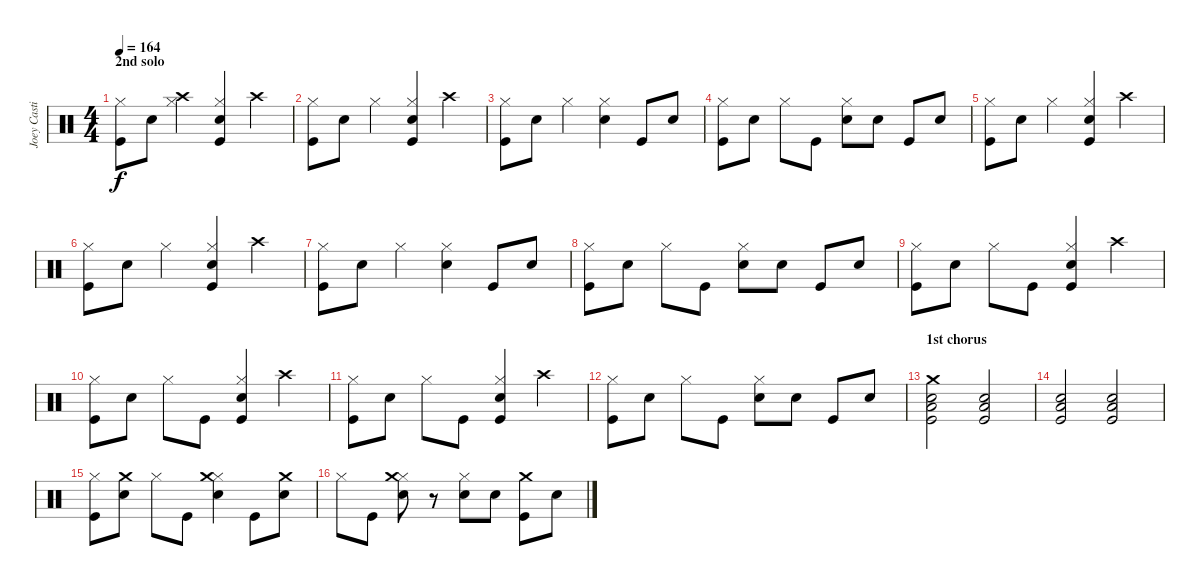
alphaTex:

\track ("Joey Castillo - drums" "Joey Casti") {instrument percussion}
\staff {score}
\articulation defaults
\ts (4 4)
\section ("" "2nd solo")
\tempo 164
\clef neutral
\ks c
("Kick (hit)" "Hi-Hat (closed)").8{dy f} "Electric Snare (hit)".8 ("Crash high (hit)" "Hi-Hat (closed)").4 ("Electric Snare (hit)" "Kick (hit)" "Hi-Hat (closed)").4 "Crash high (hit)".4 |
("Kick (hit)" "Hi-Hat (closed)").8 "Electric Snare (hit)".8 "Hi-Hat (closed)".4 ("Electric Snare (hit)" "Kick (hit)" "Hi-Hat (closed)").4 "Crash high (hit)".4 |
("Kick (hit)" "Hi-Hat (closed)").8 "Electric Snare (hit)".8 "Hi-Hat (closed)".4 ("Electric Snare (hit)" "Hi-Hat (closed)").4 "Kick (hit)".8 "Electric Snare (hit)".8 |
("Kick (hit)" "Hi-Hat (closed)").8 "Electric Snare (hit)".8 "Hi-Hat (closed)".8 "Kick (hit)".8 ("Electric Snare (hit)" "Hi-Hat (closed)").8 "Electric Snare (hit)".8 "Kick (hit)".8 "Electric Snare (hit)".8 |
("Kick (hit)" "Hi-Hat (closed)").8 "Electric Snare (hit)".8 "Hi-Hat (closed)".4 ("Electric Snare (hit)" "Kick (hit)" "Hi-Hat (closed)").4 "Crash high (hit)".4 |
("Kick (hit)" "Hi-Hat (closed)").8 "Electric Snare (hit)".8 "Hi-Hat (closed)".4 ("Electric Snare (hit)" "Kick (hit)" "Hi-Hat (closed)").4 "Crash high (hit)".4 |
("Kick (hit)" "Hi-Hat (closed)").8 "Electric Snare (hit)".8 "Hi-Hat (closed)".4 ("Electric Snare (hit)" "Hi-Hat (closed)").4 "Kick (hit)".8 "Electric Snare (hit)".8 |
("Kick (hit)" "Hi-Hat (closed)").8 "Electric Snare (hit)".8 "Hi-Hat (closed)".8 "Kick (hit)".8 ("Electric Snare (hit)" "Hi-Hat (closed)").8 "Electric Snare (hit)".8 "Kick (hit)".8 "Electric Snare (hit)".8 |
("Kick (hit)" "Hi-Hat (closed)").8 "Electric Snare (hit)".8 "Hi-Hat (closed)".8 "Kick (hit)".8 ("Electric Snare (hit)" "Kick (hit)" "Hi-Hat (closed)").4 "Crash high (hit)".4 |
("Kick (hit)" "Hi-Hat (closed)").8 "Electric Snare (hit)".8 "Hi-Hat (closed)".8 "Kick (hit)".8 ("Electric Snare (hit)" "Kick (hit)" "Hi-Hat (closed)").4 "Crash high (hit)".4 |
("Kick (hit)" "Hi-Hat (closed)").8 "Electric Snare (hit)".8 "Hi-Hat (closed)".8 "Kick (hit)".8 ("Electric Snare (hit)" "Kick (hit)" "Hi-Hat (closed)").4 "Crash high (hit)".4 |
("Kick (hit)" "Hi-Hat (closed)").8 "Electric Snare (hit)".8 "Hi-Hat (closed)".8 "Kick (hit)".8 ("Electric Snare (hit)" "Hi-Hat (closed)").8 "Electric Snare (hit)".8 "Kick (hit)".8 "Electric Snare (hit)".8 |
\section ("" "1st chorus")
("Low Floor Tom (hit)" "Kick (hit)" "Electric Snare (hit)" "Crash medium (hit)").2 ("Low Floor Tom (hit)" "Kick (hit)" "Electric Snare (hit)").2 |
("Low Floor Tom (hit)" "Kick (hit)" "Electric Snare (hit)").2 ("Low Floor Tom (hit)" "Kick (hit)" "Electric Snare (hit)").2 |
("Kick (hit)" "Hi-Hat (closed)").8 ("Electric Snare (hit)" "Crash medium (hit)").8 "Hi-Hat (closed)".8 "Kick (hit)".8 ("Electric Snare (hit)" "Hi-Hat (closed)" "Crash medium (hit)").4 "Kick (hit)".8 ("Electric Snare (hit)" "Crash medium (hit)").8 |
"Hi-Hat (closed)".8 "Kick (hit)".8 ("Electric Snare (hit)" "Hi-Hat (closed)" "Crash medium (hit)").8 r.8 ("Electric Snare (hit)" "Hi-Hat (closed)").8 "Electric Snare (hit)".8 ("Kick (hit)" "Crash medium (hit)").8 "Electric Snare (hit)".8
